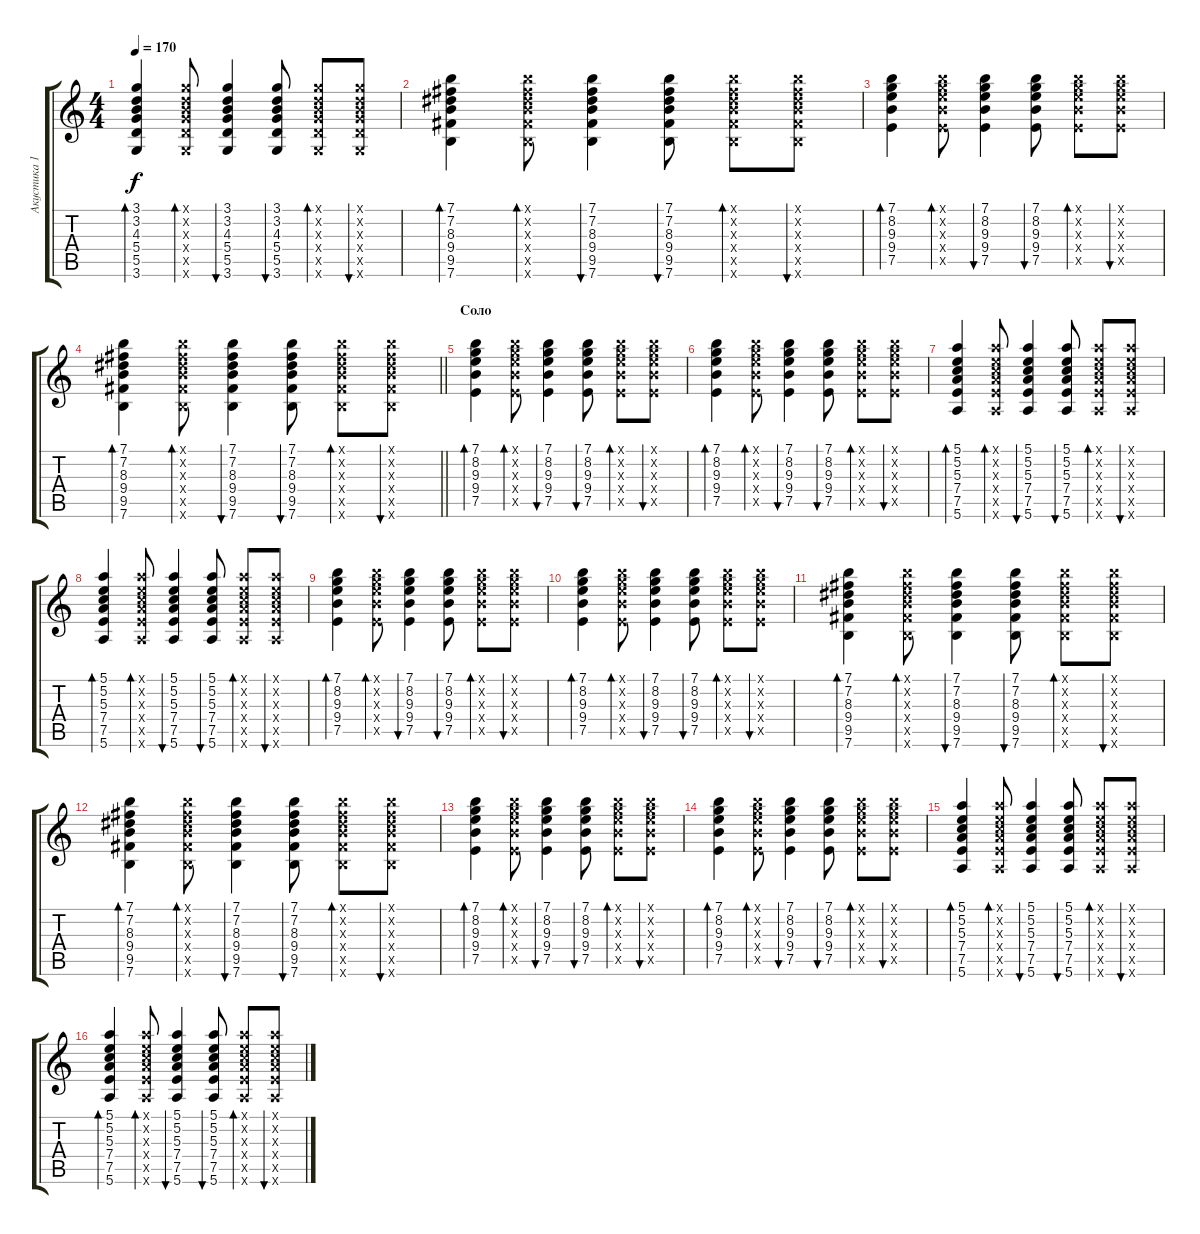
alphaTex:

\track ("Акустика 1" "Акустика 1") {instrument acousticguitarsteel}
\staff {score tabs}
\tuning (E4 B3 G3 D3 A2 E2) {hide}
\ts (4 4)
\tempo 170
\clef g2
\ks c
(3.1 3.2 4.3 5.4 5.5 3.6).4{bd 30 dy f} (3.1{x} 3.2{x} 4.3{x} 5.4{x} 5.5{x} 3.6{x}).8{bd 30} (3.1 3.2 4.3 5.4 5.5 3.6).4{bu 30} (3.1 3.2 4.3 5.4 5.5 3.6).8{bu 30} (3.1{x} 3.2{x} 4.3{x} 5.4{x} 5.5{x} 3.6{x}).8{bd 30} (3.1{x} 3.2{x} 4.3{x} 5.4{x} 5.5{x} 3.6{x}).8{bu 30} |
(7.1 7.2 8.3 9.4 9.5 7.6).4{bd 30} (7.1{x} 7.2{x} 8.3{x} 9.4{x} 9.5{x} 7.6{x}).8{bd 30} (7.1 7.2 8.3 9.4 9.5 7.6).4{bu 30} (7.1 7.2 8.3 9.4 9.5 7.6).8{bu 30} (7.1{x} 7.2{x} 8.3{x} 9.4{x} 9.5{x} 7.6{x}).8{bd 30} (7.1{x} 7.2{x} 8.3{x} 9.4{x} 9.5{x} 7.6{x}).8{bu 30} |
(7.1 8.2 9.3 9.4 7.5).4{bd 30} (7.1{x} 8.2{x} 9.3{x} 9.4{x} 7.5{x}).8{bd 30} (7.1 8.2 9.3 9.4 7.5).4{bu 30} (7.1 8.2 9.3 9.4 7.5).8{bu 30} (7.1{x} 8.2{x} 9.3{x} 9.4{x} 7.5{x}).8{bd 30} (7.1{x} 8.2{x} 9.3{x} 9.4{x} 7.5{x}).8{bu 30} |
\barLineRight lightlight
(7.1 7.2 8.3 9.4 9.5 7.6).4{bd 30} (7.1{x} 7.2{x} 8.3{x} 9.4{x} 9.5{x} 7.6{x}).8{bd 30} (7.1 7.2 8.3 9.4 9.5 7.6).4{bu 30} (7.1 7.2 8.3 9.4 9.5 7.6).8{bu 30} (7.1{x} 7.2{x} 8.3{x} 9.4{x} 9.5{x} 7.6{x}).8{bd 30} (7.1{x} 7.2{x} 8.3{x} 9.4{x} 9.5{x} 7.6{x}).8{bu 30} |
\section ("" "Соло")
(7.1 8.2 9.3 9.4 7.5).4{bd 30} (7.1{x} 8.2{x} 9.3{x} 9.4{x} 7.5{x}).8{bd 30} (7.1 8.2 9.3 9.4 7.5).4{bu 30} (7.1 8.2 9.3 9.4 7.5).8{bu 30} (7.1{x} 8.2{x} 9.3{x} 9.4{x} 7.5{x}).8{bd 30} (7.1{x} 8.2{x} 9.3{x} 9.4{x} 7.5{x}).8{bu 30} |
(7.1 8.2 9.3 9.4 7.5).4{bd 30} (7.1{x} 8.2{x} 9.3{x} 9.4{x} 7.5{x}).8{bd 30} (7.1 8.2 9.3 9.4 7.5).4{bu 30} (7.1 8.2 9.3 9.4 7.5).8{bu 30} (7.1{x} 8.2{x} 9.3{x} 9.4{x} 7.5{x}).8{bd 30} (7.1{x} 8.2{x} 9.3{x} 9.4{x} 7.5{x}).8{bu 30} |
(5.1 5.2 5.3 7.4 7.5 5.6).4{bd 30} (5.1{x} 5.2{x} 5.3{x} 7.4{x} 7.5{x} 5.6{x}).8{bd 30} (5.1 5.2 5.3 7.4 7.5 5.6).4{bu 30} (5.1 5.2 5.3 7.4 7.5 5.6).8{bu 30} (5.1{x} 5.2{x} 5.3{x} 7.4{x} 7.5{x} 5.6{x}).8{bd 30} (5.1{x} 5.2{x} 5.3{x} 7.4{x} 7.5{x} 5.6{x}).8{bu 30} |
(5.1 5.2 5.3 7.4 7.5 5.6).4{bd 30} (5.1{x} 5.2{x} 5.3{x} 7.4{x} 7.5{x} 5.6{x}).8{bd 30} (5.1 5.2 5.3 7.4 7.5 5.6).4{bu 30} (5.1 5.2 5.3 7.4 7.5 5.6).8{bu 30} (5.1{x} 5.2{x} 5.3{x} 7.4{x} 7.5{x} 5.6{x}).8{bd 30} (5.1{x} 5.2{x} 5.3{x} 7.4{x} 7.5{x} 5.6{x}).8{bu 30} |
(7.1 8.2 9.3 9.4 7.5).4{bd 30} (7.1{x} 8.2{x} 9.3{x} 9.4{x} 7.5{x}).8{bd 30} (7.1 8.2 9.3 9.4 7.5).4{bu 30} (7.1 8.2 9.3 9.4 7.5).8{bu 30} (7.1{x} 8.2{x} 9.3{x} 9.4{x} 7.5{x}).8{bd 30} (7.1{x} 8.2{x} 9.3{x} 9.4{x} 7.5{x}).8{bu 30} |
(7.1 8.2 9.3 9.4 7.5).4{bd 30} (7.1{x} 8.2{x} 9.3{x} 9.4{x} 7.5{x}).8{bd 30} (7.1 8.2 9.3 9.4 7.5).4{bu 30} (7.1 8.2 9.3 9.4 7.5).8{bu 30} (7.1{x} 8.2{x} 9.3{x} 9.4{x} 7.5{x}).8{bd 30} (7.1{x} 8.2{x} 9.3{x} 9.4{x} 7.5{x}).8{bu 30} |
(7.1 7.2 8.3 9.4 9.5 7.6).4{bd 30} (7.1{x} 7.2{x} 8.3{x} 9.4{x} 9.5{x} 7.6{x}).8{bd 30} (7.1 7.2 8.3 9.4 9.5 7.6).4{bu 30} (7.1 7.2 8.3 9.4 9.5 7.6).8{bu 30} (7.1{x} 7.2{x} 8.3{x} 9.4{x} 9.5{x} 7.6{x}).8{bd 30} (7.1{x} 7.2{x} 8.3{x} 9.4{x} 9.5{x} 7.6{x}).8{bu 30} |
(7.1 7.2 8.3 9.4 9.5 7.6).4{bd 30} (7.1{x} 7.2{x} 8.3{x} 9.4{x} 9.5{x} 7.6{x}).8{bd 30} (7.1 7.2 8.3 9.4 9.5 7.6).4{bu 30} (7.1 7.2 8.3 9.4 9.5 7.6).8{bu 30} (7.1{x} 7.2{x} 8.3{x} 9.4{x} 9.5{x} 7.6{x}).8{bd 30} (7.1{x} 7.2{x} 8.3{x} 9.4{x} 9.5{x} 7.6{x}).8{bu 30} |
(7.1 8.2 9.3 9.4 7.5).4{bd 30} (7.1{x} 8.2{x} 9.3{x} 9.4{x} 7.5{x}).8{bd 30} (7.1 8.2 9.3 9.4 7.5).4{bu 30} (7.1 8.2 9.3 9.4 7.5).8{bu 30} (7.1{x} 8.2{x} 9.3{x} 9.4{x} 7.5{x}).8{bd 30} (7.1{x} 8.2{x} 9.3{x} 9.4{x} 7.5{x}).8{bu 30} |
(7.1 8.2 9.3 9.4 7.5).4{bd 30} (7.1{x} 8.2{x} 9.3{x} 9.4{x} 7.5{x}).8{bd 30} (7.1 8.2 9.3 9.4 7.5).4{bu 30} (7.1 8.2 9.3 9.4 7.5).8{bu 30} (7.1{x} 8.2{x} 9.3{x} 9.4{x} 7.5{x}).8{bd 30} (7.1{x} 8.2{x} 9.3{x} 9.4{x} 7.5{x}).8{bu 30} |
(5.1 5.2 5.3 7.4 7.5 5.6).4{bd 30} (5.1{x} 5.2{x} 5.3{x} 7.4{x} 7.5{x} 5.6{x}).8{bd 30} (5.1 5.2 5.3 7.4 7.5 5.6).4{bu 30} (5.1 5.2 5.3 7.4 7.5 5.6).8{bu 30} (5.1{x} 5.2{x} 5.3{x} 7.4{x} 7.5{x} 5.6{x}).8{bd 30} (5.1{x} 5.2{x} 5.3{x} 7.4{x} 7.5{x} 5.6{x}).8{bu 30} |
(5.1 5.2 5.3 7.4 7.5 5.6).4{bd 30} (5.1{x} 5.2{x} 5.3{x} 7.4{x} 7.5{x} 5.6{x}).8{bd 30} (5.1 5.2 5.3 7.4 7.5 5.6).4{bu 30} (5.1 5.2 5.3 7.4 7.5 5.6).8{bu 30} (5.1{x} 5.2{x} 5.3{x} 7.4{x} 7.5{x} 5.6{x}).8{bd 30} (5.1{x} 5.2{x} 5.3{x} 7.4{x} 7.5{x} 5.6{x}).8{bu 30}
